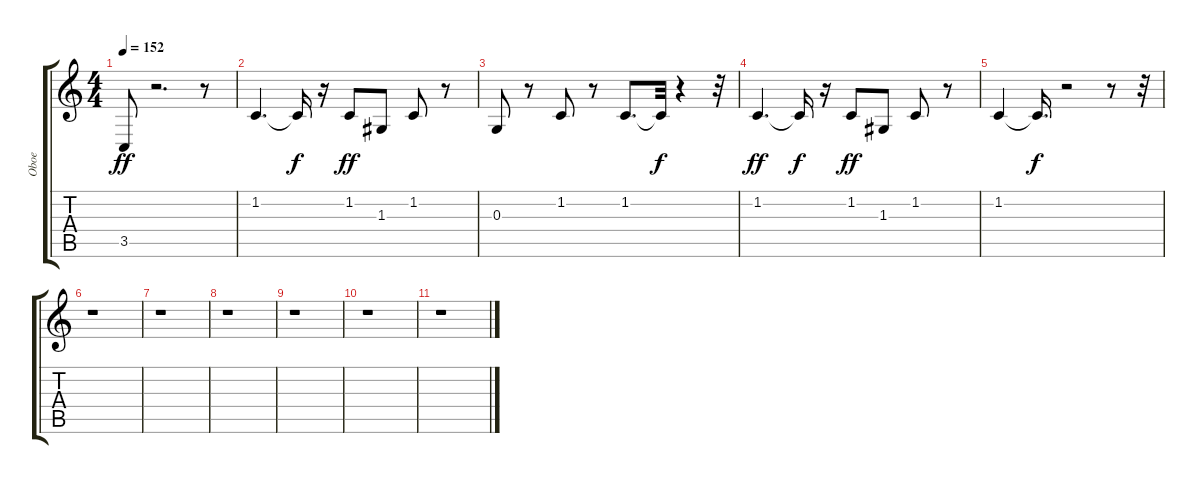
\track ("Oboe" "Oboe") {instrument oboe}
\staff {score tabs}
\tuning (E4 B3 G3 D3 A2 E2) {hide}
\ts (4 4)
\tempo 152
\clef g2
\ks c
3.5.8{dy ff} r.2{d} r.8 |
1.2.4{d} 1.2{t}.16{dy f} r.16 1.2.8{dy ff} 1.3.8 1.2.8 r.8 |
0.3.8 r.8 1.2.8 r.8 1.2.8{d} 1.2{t}.32{dy f} r.4 r.32 |
1.2.4{d dy ff} 1.2{t}.16{dy f} r.16 1.2.8{dy ff} 1.3.8 1.2.8 r.8 |
1.2.4 1.2{t}.16{d dy f} r.2 r.8 r.32 |
r.1 |
r.1 |
r.1 |
r.1 |
r.1 |
r.1
